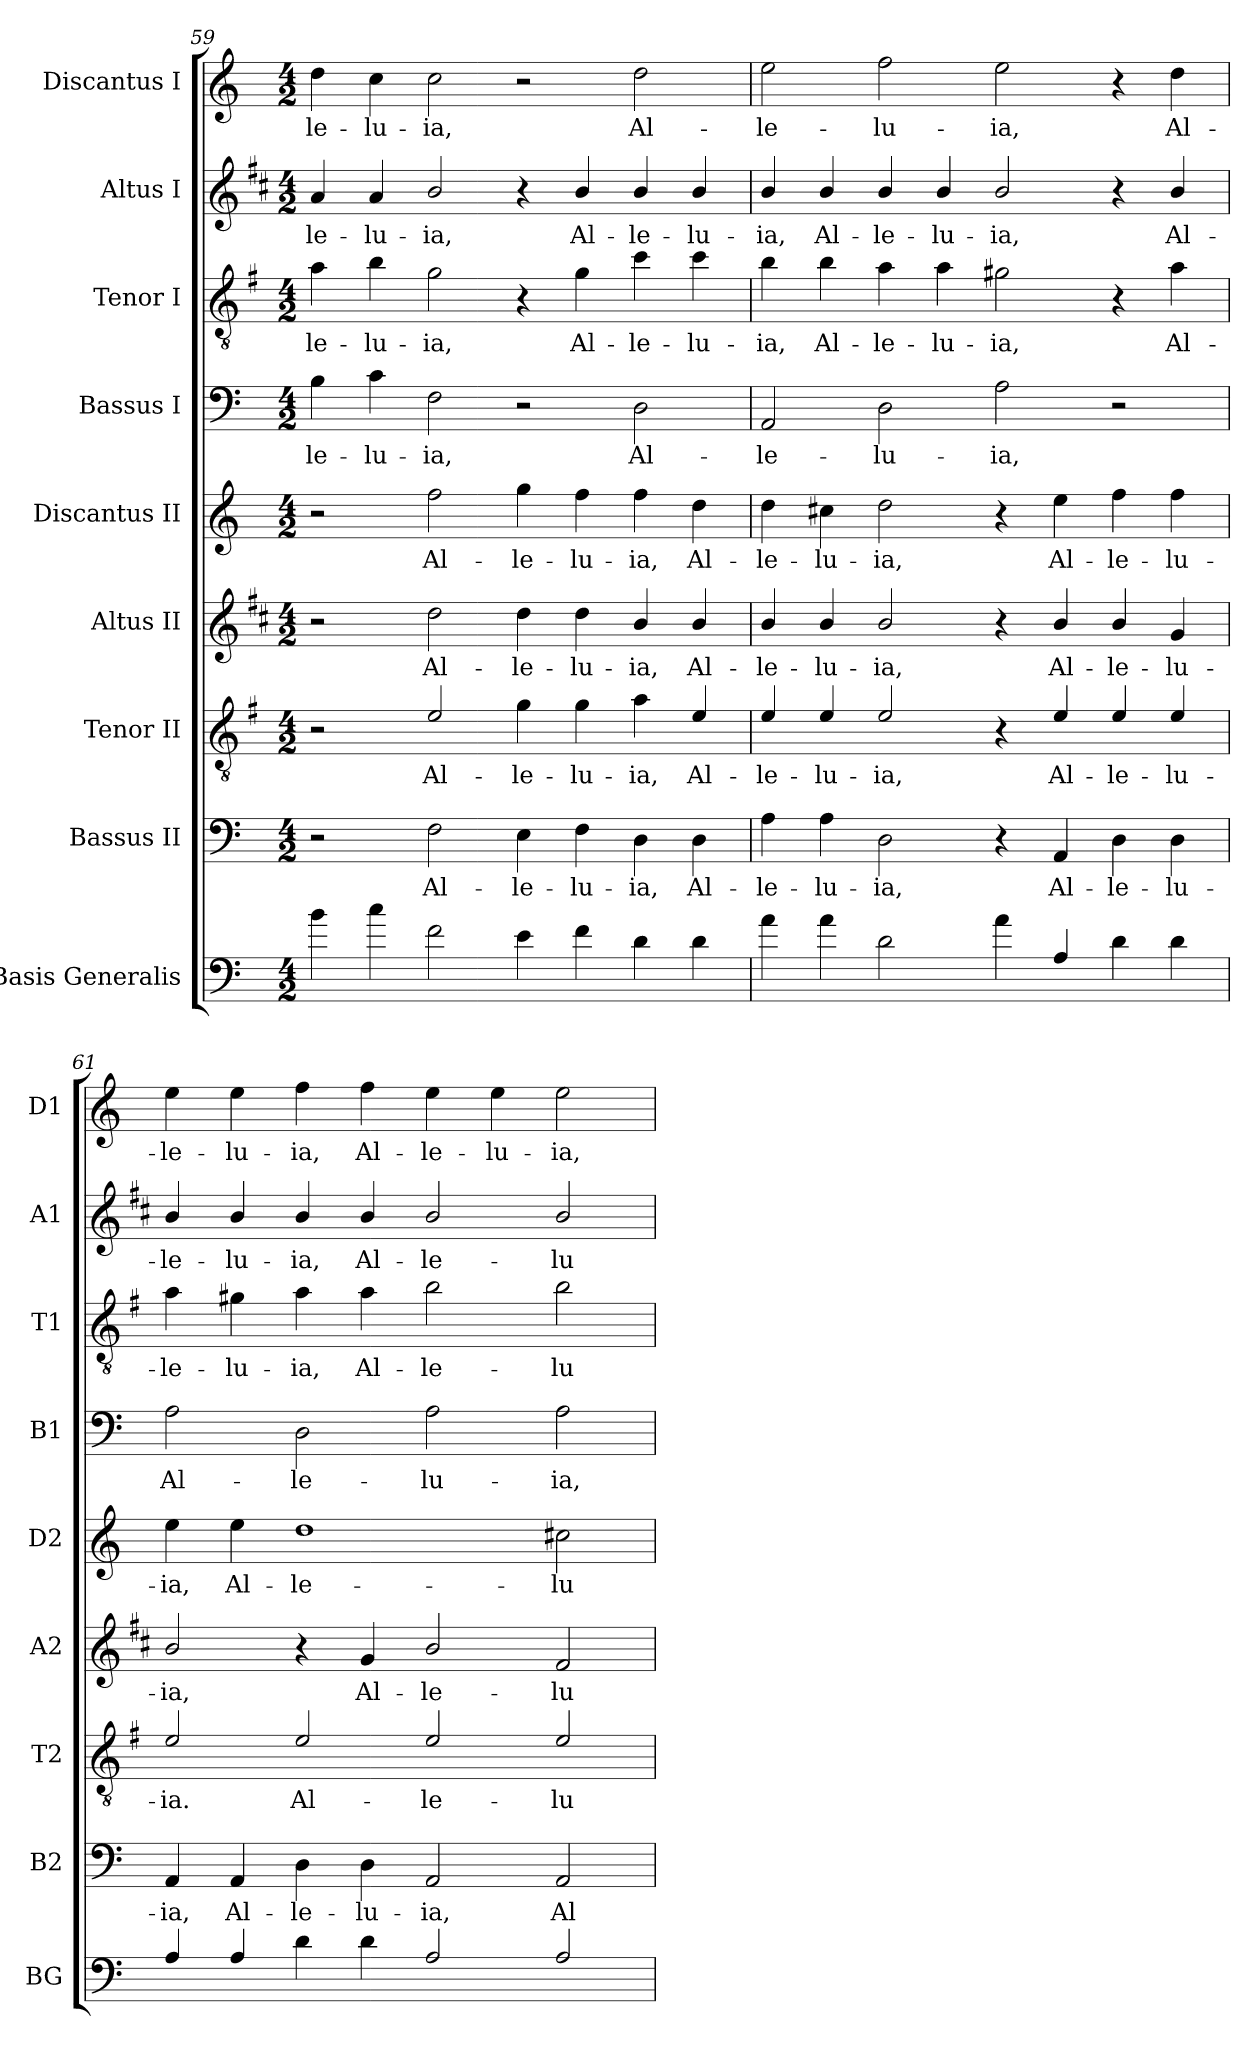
**kern	**kern	**text	**kern	**text	**kern	**text	**kern	**text	**kern	**text	**kern	**text	**kern	**text	**kern	**text
*part9	*part8	*part8	*part7	*part7	*part6	*part6	*part5	*part5	*part4	*part4	*part3	*part3	*part2	*part2	*part1	*part1
*staff9	*staff8	*staff8	*staff7	*staff7	*staff6	*staff6	*staff5	*staff5	*staff4	*staff4	*staff3	*staff3	*staff2	*staff2	*staff1	*staff1
*I"Basis Generalis	*I"Bassus II	*	*I"Tenor II	*	*I"Altus II	*	*I"Discantus II	*	*I"Bassus I	*	*I"Tenor I	*	*I"Altus I	*	*I"Discantus I	*
*I'BG	*I'B2	*	*I'T2	*	*I'A2	*	*I'D2	*	*I'B1	*	*I'T1	*	*I'A1	*	*I'D1	*
*clefF4	*clefF4	*	*clefGv2	*	*clefG2	*	*clefG2	*	*clefF4	*	*clefGv2	*	*clefG2	*	*clefG2	*
*ITrd7c12	*	*	*ITrd4c7	*	*ITrd1c2	*	*	*	*	*	*ITrd4c7	*	*ITrd1c2	*	*	*
*k[]	*k[]	*	*k[]	*	*k[]	*	*k[]	*	*k[]	*	*k[]	*	*k[]	*	*k[]	*
*C:	*C:	*	*C:	*	*C:	*	*C:	*	*C:	*	*C:	*	*C:	*	*C:	*
*M4/2	*M4/2	*	*M4/2	*	*M4/2	*	*M4/2	*	*M4/2	*	*M4/2	*	*M4/2	*	*M4/2	*
=59	=59	=59	=59	=59	=59	=59	=59	=59	=59	=59	=59	=59	=59	=59	=59	=59
!	!	!	!	!	!	!	!	!	!	!LO:LY:b	!	!LO:LY:b	!	!LO:LY:b	!	!LO:LY:b
4B\	2r	.	2r	.	2r	.	2r	.	4B\	-le-	4d\	-le-	4g/	-le-	4dd\	-le-
!	!	!	!	!	!	!	!	!	!	!LO:LY:b	!	!LO:LY:b	!	!LO:LY:b	!	!LO:LY:b
4c\	.	.	.	.	.	.	.	.	4c\	-lu-	4e\	-lu-	4g/	-lu-	4cc\	-lu-
!	!	!LO:LY:b	!	!LO:LY:b	!	!LO:LY:b	!	!LO:LY:b	!	!LO:LY:b	!	!LO:LY:b	!	!LO:LY:b	!	!LO:LY:b
2F\	2F\	Al-	2A/	Al-	2cc\	Al-	2ff\	Al-	2F\	-ia,	2c\	-ia,	2a/	-ia,	2cc\	-ia,
!	!	!LO:LY:b	!	!LO:LY:b	!	!LO:LY:b	!	!LO:LY:b	!	!	!	!	!	!	!	!
4E\	4E\	-le-	4c\	-le-	4cc\	-le-	4gg\	-le-	2r	.	4r	.	4r	.	2r	.
!	!	!LO:LY:b	!	!LO:LY:b	!	!LO:LY:b	!	!LO:LY:b	!	!	!	!LO:LY:b	!	!LO:LY:b	!	!
4F\	4F\	-lu-	4c\	-lu-	4cc\	-lu-	4ff\	-lu-	.	.	4c\	Al-	4a/	Al-	.	.
!	!	!LO:LY:b	!	!LO:LY:b	!	!LO:LY:b	!	!LO:LY:b	!	!LO:LY:b	!	!LO:LY:b	!	!LO:LY:b	!	!LO:LY:b
4D\	4D\	-ia,	4d\	-ia,	4a/	-ia,	4ff\	-ia,	2D\	Al-	4f\	-le-	4a/	-le-	2dd\	Al-
!	!	!LO:LY:b	!	!LO:LY:b	!	!LO:LY:b	!	!LO:LY:b	!	!	!	!LO:LY:b	!	!LO:LY:b	!	!
4D\	4D\	Al-	4A/	Al-	4a/	Al-	4dd\	Al-	.	.	4f\	-lu-	4a/	-lu-	.	.
!!LO:LB:g=z
=60	=60	=60	=60	=60	=60	=60	=60	=60	=60	=60	=60	=60	=60	=60	=60	=60
!	!	!LO:LY:b	!	!LO:LY:b	!	!LO:LY:b	!	!LO:LY:b	!	!LO:LY:b	!	!LO:LY:b	!	!LO:LY:b	!	!LO:LY:b
4A\	4A\	-le-	4A/	-le-	4a/	-le-	4dd\	-le-	2AA/	-le-	4e\	-ia,	4a/	-ia,	2ee\	-le-
!	!	!LO:LY:b	!	!LO:LY:b	!	!LO:LY:b	!	!LO:LY:b	!	!	!	!LO:LY:b	!	!LO:LY:b	!	!
4A\	4A\	-lu-	4A/	-lu-	4a/	-lu-	4cc#X\	-lu-	.	.	4e\	Al-	4a/	Al-	.	.
!	!	!LO:LY:b	!	!LO:LY:b	!	!LO:LY:b	!	!LO:LY:b	!	!LO:LY:b	!	!LO:LY:b	!	!LO:LY:b	!	!LO:LY:b
2D\	2D\	-ia,	2A/	-ia,	2a/	-ia,	2dd\	-ia,	2D\	-lu-	4d\	-le-	4a/	-le-	2ff\	-lu-
!	!	!	!	!	!	!	!	!	!	!	!	!LO:LY:b	!	!LO:LY:b	!	!
.	.	.	.	.	.	.	.	.	.	.	4d\	-lu-	4a/	-lu-	.	.
!	!	!	!	!	!	!	!	!	!	!LO:LY:b	!	!LO:LY:b	!	!LO:LY:b	!	!LO:LY:b
4A\	4r	.	4r	.	4r	.	4r	.	2A\	-ia,	2c#X\	-ia,	2a/	-ia,	2ee\	-ia,
!	!	!LO:LY:b	!	!LO:LY:b	!	!LO:LY:b	!	!LO:LY:b	!	!	!	!	!	!	!	!
4AA/	4AA/	Al-	4A/	Al-	4a/	Al-	4ee\	Al-	.	.	.	.	.	.	.	.
!	!	!LO:LY:b	!	!LO:LY:b	!	!LO:LY:b	!	!LO:LY:b	!	!	!	!	!	!	!	!
4D\	4D\	-le-	4A/	-le-	4a/	-le-	4ff\	-le-	2r	.	4r	.	4r	.	4r	.
!	!	!LO:LY:b	!	!LO:LY:b	!	!LO:LY:b	!	!LO:LY:b	!	!	!	!LO:LY:b	!	!LO:LY:b	!	!LO:LY:b
4D\	4D\	-lu-	4A/	-lu-	4f/	-lu-	4ff\	-lu-	.	.	4d\	Al-	4a/	Al-	4dd\	Al-
=61	=61	=61	=61	=61	=61	=61	=61	=61	=61	=61	=61	=61	=61	=61	=61	=61
!	!	!LO:LY:b	!	!LO:LY:b	!	!LO:LY:b	!	!LO:LY:b	!	!LO:LY:b	!	!LO:LY:b	!	!LO:LY:b	!	!LO:LY:b
4AA/	4AA/	-ia,	2A/	-ia.	2a/	-ia,	4ee\	-ia,	2A\	Al-	4d\	-le-	4a/	-le-	4ee\	-le-
!	!	!LO:LY:b	!	!	!	!	!	!LO:LY:b	!	!	!	!LO:LY:b	!	!LO:LY:b	!	!LO:LY:b
4AA/	4AA/	Al-	.	.	.	.	4ee\	Al-	.	.	4c#X\	-lu-	4a/	-lu-	4ee\	-lu-
!	!	!LO:LY:b	!	!LO:LY:b	!	!	!	!LO:LY:b	!	!LO:LY:b	!	!LO:LY:b	!	!LO:LY:b	!	!LO:LY:b
4D\	4D\	-le-	2A/	Al-	4r	.	1dd	-le-	2D\	-le-	4d\	-ia,	4a/	-ia,	4ff\	-ia,
!	!	!LO:LY:b	!	!	!	!LO:LY:b	!	!	!	!	!	!LO:LY:b	!	!LO:LY:b	!	!LO:LY:b
4D\	4D\	-lu-	.	.	4f/	Al-	.	.	.	.	4d\	Al-	4a/	Al-	4ff\	Al-
!	!	!LO:LY:b	!	!LO:LY:b	!	!LO:LY:b	!	!	!	!LO:LY:b	!	!LO:LY:b	!	!LO:LY:b	!	!LO:LY:b
2AA/	2AA/	-ia,	2A/	-le-	2a/	-le-	.	.	2A\	-lu-	2e\	-le-	2a/	-le-	4ee\	-le-
!	!	!	!	!	!	!	!	!	!	!	!	!	!	!	!	!LO:LY:b
.	.	.	.	.	.	.	.	.	.	.	.	.	.	.	4ee\	-lu-
!	!	!LO:LY:b	!	!LO:LY:b	!	!LO:LY:b	!	!LO:LY:b	!	!LO:LY:b	!	!LO:LY:b	!	!LO:LY:b	!	!LO:LY:b
2AA/	2AA/	Al-	2A/	-lu-	2e/	-lu-	2cc#X\	-lu-	2A\	-ia,	2e\	-lu-	2a/	-lu-	2ee\	-ia,
=	=	=	=	=	=	=	=	=	=	=	=	=	=	=	=	=
*-	*-	*-	*-	*-	*-	*-	*-	*-	*-	*-	*-	*-	*-	*-	*-	*-
